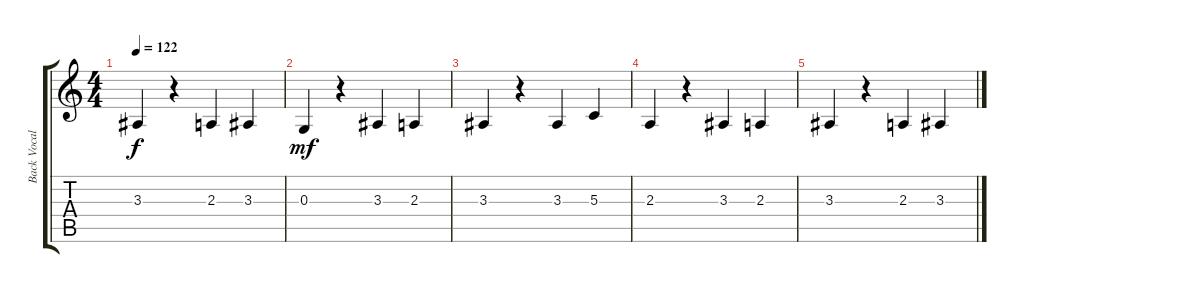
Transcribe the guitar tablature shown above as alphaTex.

\track ("Back Vocals (Mike Shinoda)" "Back Vocal") {instrument clarinet}
\staff {score tabs}
\tuning (E4 B3 G3 D3 A2 E2) {hide}
\ts (4 4)
\tempo 122
\clef g2
\ks c
3.3.4{dy f} r.4 2.3.4 3.3.4 |
0.3.4{dy mf} r.4 3.3.4 2.3.4 |
3.3.4 r.4 3.3.4 5.3.4 |
2.3.4 r.4 3.3.4 2.3.4 |
3.3.4 r.4 2.3.4 3.3.4
